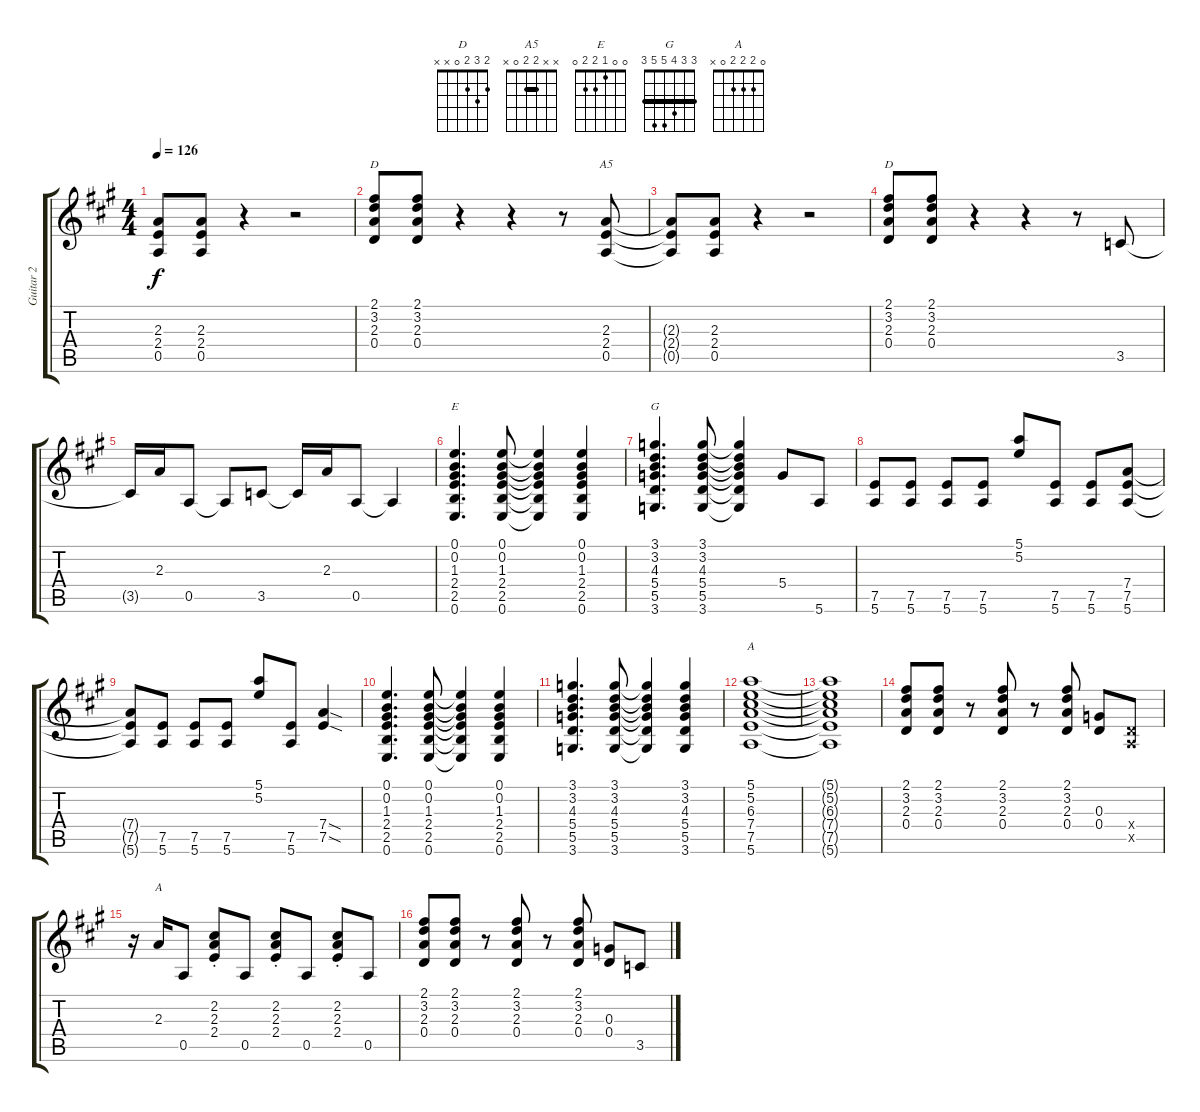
\track ("Guitar 2" "Guitar 2") {instrument distortionguitar}
\staff {score tabs}
\tuning (E4 B3 G3 D3 A2 E2) {hide}
\chord ("D" 2 3 2 0 x x) {barre 2}
\chord ("A5" x x 2 2 0 x) {barre 2}
\chord ("D" 2 3 2 0 x x)
\chord ("E" 0 0 1 2 2 0)
\chord ("G" 3 3 4 5 5 3) {barre 3}
\chord ("A" 5 5 6 7 7 5) {firstfret 5 barre 5}
\chord ("A" 0 2 2 2 0 x)
\ts (4 4)
\tempo 126
\clef g2
\ks a
(2.3{t} 2.4{t} 0.5{t}).8{dy f} (2.3 2.4 0.5).8 r.4 r.2 |
(2.1 3.2 2.3 0.4).8{ch "D"} (2.1 3.2 2.3 0.4).8 r.4 r.4 r.8 (2.3 2.4 0.5).8{ch "A5"} |
(2.3{t} 2.4{t} 0.5{t}).8 (2.3 2.4 0.5).8 r.4 r.2 |
(2.1 3.2 2.3 0.4).8{ch "D"} (2.1 3.2 2.3 0.4).8 r.4 r.4 r.8 3.5.8 |
3.5{t}.16 2.3.16 0.5.8 0.5{t}.8 3.5.8 3.5{t}.16 2.3.16 0.5.8 0.5{t}.4 |
(0.1 0.2 1.3 2.4 2.5 0.6).4{d ch "E"} (0.1 0.2 1.3 2.4 2.5 0.6).8 (0.1{t} 0.2{t} 1.3{t} 2.4{t} 2.5{t} 0.6{t}).4 (0.1 0.2 1.3 2.4 2.5 0.6).4 |
(3.1 3.2 4.3 5.4 5.5 3.6).4{d ch "G"} (3.1 3.2 4.3 5.4 5.5 3.6).8 (3.1{t} 3.2{t} 4.3{t} 5.4{t} 5.5{t} 3.6{t}).4 5.4.8 5.6.8 |
(7.5 5.6).8 (7.5 5.6).8 (7.5 5.6).8 (7.5 5.6).8 (5.1 5.2).8 (7.5 5.6).8 (7.5 5.6).8 (7.4 7.5 5.6).8 |
(7.4{t} 7.5{t} 5.6{t}).8 (7.5 5.6).8 (7.5 5.6).8 (7.5 5.6).8 (5.1 5.2).8 (7.5 5.6).8 (7.4{sod} 7.5{sod}).4 |
(0.1 0.2 1.3 2.4 2.5 0.6).4{d} (0.1 0.2 1.3 2.4 2.5 0.6).8 (0.1{t} 0.2{t} 1.3{t} 2.4{t} 2.5{t} 0.6{t}).4 (0.1 0.2 1.3 2.4 2.5 0.6).4 |
(3.1 3.2 4.3 5.4 5.5 3.6).4{d} (3.1 3.2 4.3 5.4 5.5 3.6).8 (3.1{t} 3.2{t} 4.3{t} 5.4{t} 5.5{t} 3.6{t}).4 (3.1 3.2 4.3 5.4 5.5 3.6).4 |
(5.1 5.2 6.3 7.4 7.5 5.6).1{ch "A"} |
(5.1{t} 5.2{t} 6.3{t} 7.4{t} 7.5{t} 5.6{t}).1 |
(2.1 3.2 2.3 0.4).8 (2.1 3.2 2.3 0.4).8 r.8 (2.1 3.2 2.3 0.4).8 r.8 (2.1 3.2 2.3 0.4).8 (0.3 0.4).8 (0.4{x} 0.5{x}).8 |
r.16 2.3.16{ch "A"} 0.5.8 (2.2{st} 2.3{st} 2.4{st}).8 0.5.8 (2.2{st} 2.3{st} 2.4{st}).8 0.5.8 (2.2{st} 2.3{st} 2.4{st}).8 0.5.8 |
(2.1 3.2 2.3 0.4).8 (2.1 3.2 2.3 0.4).8 r.8 (2.1 3.2 2.3 0.4).8 r.8 (2.1 3.2 2.3 0.4).8 (0.3 0.4).8 3.5.8
